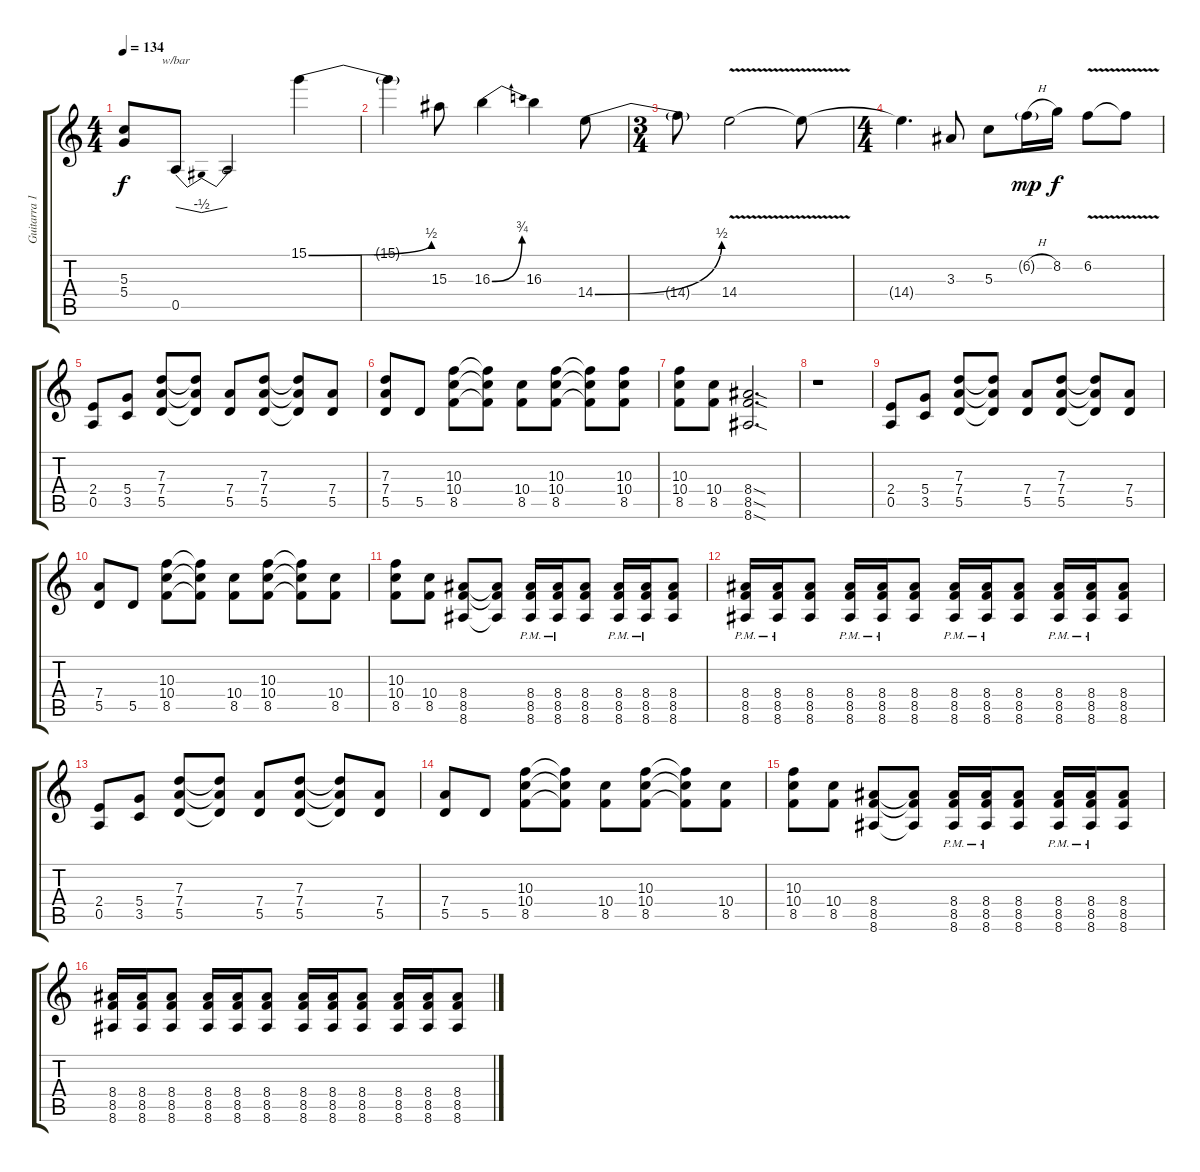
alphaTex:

\track ("Guitarra 1 [Joe Perry]" "Guitarra 1") {instrument overdrivenguitar}
\staff {score tabs}
\tuning (E4 B3 G3 D3 A2 D2) {hide}
\ts (4 4)
\tempo 134
\clef g2
\ks c
(5.3 5.4).8{dy f} 0.5.8{tbe (dip default 0 0 30 -2 60 0)} 0.5{t}.2 15.1{be (bend 0 0 60 2)}.4 |
15.1{t}.4 15.3.8 16.3{be (bend 0 0 60 3)}.4 16.3.4 14.4{be (bend 0 0 60 2)}.8 |
\ts (3 4)
14.4{t}.8 14.4{v}.2 14.4{t}.8 |
\ts (4 4)
14.4{t}.4{d} 3.3.8 5.3.8 6.2{h g}.16{dy mp} 8.2.16{dy f} 6.2{v}.8 6.2{t}.8 |
(2.4 0.5).8 (5.4 3.5).8 (7.3 7.4 5.5).8 (7.3{t} 7.4{t} 5.5{t}).8 (7.4 5.5).8 (7.3 7.4 5.5).8 (7.3{t} 7.4{t} 5.5{t}).8 (7.4 5.5).8 |
(7.3 7.4 5.5).8 5.5.8 (10.3 10.4 8.5).8 (10.3{t} 10.4{t} 8.5{t}).8 (10.4 8.5).8 (10.3 10.4 8.5).8 (10.3{t} 10.4{t} 8.5{t}).8 (10.3 10.4 8.5).8 |
(10.3 10.4 8.5).8 (10.4 8.5).8 (8.4{sod} 8.5{sod} 8.6{sod}).2{d} |
r.1 |
(2.4 0.5).8 (5.4 3.5).8 (7.3 7.4 5.5).8 (7.3{t} 7.4{t} 5.5{t}).8 (7.4 5.5).8 (7.3 7.4 5.5).8 (7.3{t} 7.4{t} 5.5{t}).8 (7.4 5.5).8 |
(7.4 5.5).8 5.5.8 (10.3 10.4 8.5).8 (10.3{t} 10.4{t} 8.5{t}).8 (10.4 8.5).8 (10.3 10.4 8.5).8 (10.3{t} 10.4{t} 8.5{t}).8 (10.4 8.5).8 |
(10.3 10.4 8.5).8 (10.4 8.5).8 (8.4 8.5 8.6).8 (8.4{t} 8.5{t} 8.6{t}).8 (8.4{pm} 8.5{pm} 8.6{pm}).16 (8.4{pm} 8.5{pm} 8.6{pm}).16 (8.4 8.5 8.6).8 (8.4{pm} 8.5{pm} 8.6{pm}).16 (8.4{pm} 8.5{pm} 8.6{pm}).16 (8.4 8.5 8.6).8 |
(8.4{pm} 8.5{pm} 8.6{pm}).16 (8.4{pm} 8.5 8.6{pm}).16 (8.4 8.5 8.6).8 (8.4{pm} 8.5 8.6{pm}).16 (8.4{pm} 8.5{pm} 8.6{pm}).16 (8.4 8.5 8.6).8 (8.4{pm} 8.5{pm} 8.6{pm}).16 (8.4{pm} 8.5{pm} 8.6{pm}).16 (8.4 8.5 8.6).8 (8.4{pm} 8.5{pm} 8.6{pm}).16 (8.4{pm} 8.5{pm} 8.6{pm}).16 (8.4 8.5 8.6).8 |
(2.4 0.5).8 (5.4 3.5).8 (7.3 7.4 5.5).8 (7.3{t} 7.4{t} 5.5{t}).8 (7.4 5.5).8 (7.3 7.4 5.5).8 (7.3{t} 7.4{t} 5.5{t}).8 (7.4 5.5).8 |
(7.4 5.5).8 5.5.8 (10.3 10.4 8.5).8 (10.3{t} 10.4{t} 8.5{t}).8 (10.4 8.5).8 (10.3 10.4 8.5).8 (10.3{t} 10.4{t} 8.5{t}).8 (10.4 8.5).8 |
(10.3 10.4 8.5).8 (10.4 8.5).8 (8.4 8.5 8.6).8 (8.4{t} 8.5{t} 8.6{t}).8 (8.4{pm} 8.5{pm} 8.6{pm}).16 (8.4{pm} 8.5{pm} 8.6{pm}).16 (8.4 8.5 8.6).8 (8.4{pm} 8.5{pm} 8.6{pm}).16 (8.4{pm} 8.5{pm} 8.6{pm}).16 (8.4 8.5 8.6).8 |
(8.4 8.5 8.6).16 (8.4 8.5 8.6).16 (8.4 8.5 8.6).8 (8.4 8.5 8.6).16 (8.4 8.5 8.6).16 (8.4 8.5 8.6).8 (8.4 8.5 8.6).16 (8.4 8.5 8.6).16 (8.4 8.5 8.6).8 (8.4 8.5 8.6).16 (8.4 8.5 8.6).16 (8.4 8.5 8.6).8
